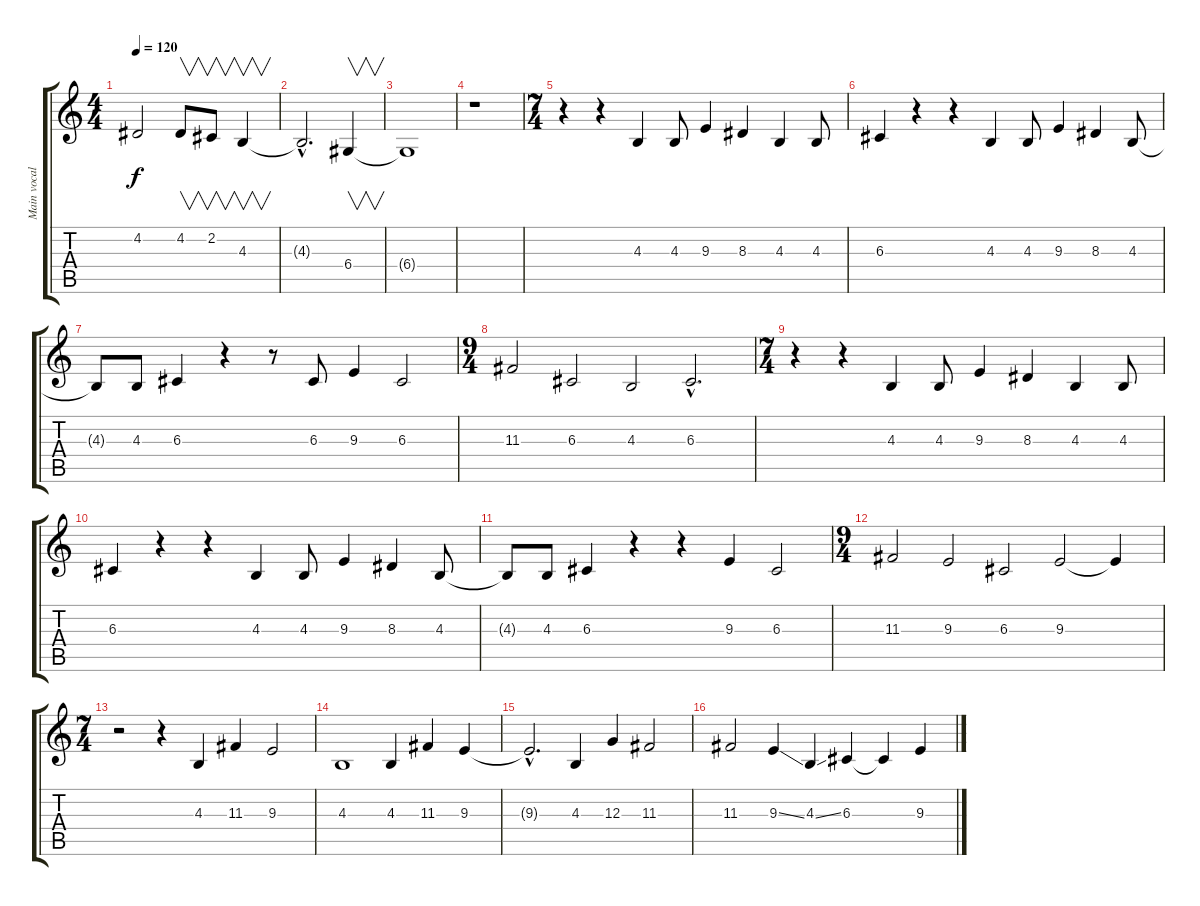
\track ("Main vocal" "Main vocal") {instrument stringensemble1}
\staff {score tabs}
\tuning (E4 B3 G3 D3 A2 E2) {hide}
\ts (4 4)
\tempo 120
\clef g2
\ks c
4.2{t}.2{dy f} 4.2.8{v} 2.2.8{v} 4.3.4{v} |
4.3{hac t}.2{d} 6.4.4{v} |
6.4{t}.1 |
r.1 |
\ts (7 4)
r.4 r.4 4.3.4 4.3.8 9.3.4 8.3.4 4.3.4 4.3.8 |
6.3.4 r.4 r.4 4.3.4 4.3.8 9.3.4 8.3.4 4.3.8 |
4.3{t}.8 4.3.8 6.3.4 r.4 r.8 6.3.8 9.3.4 6.3.2 |
\ts (9 4)
11.3.2 6.3.2 4.3.2 6.3{hac}.2{d} |
\ts (7 4)
r.4 r.4 4.3.4 4.3.8 9.3.4 8.3.4 4.3.4 4.3.8 |
6.3.4 r.4 r.4 4.3.4 4.3.8 9.3.4 8.3.4 4.3.8 |
4.3{t}.8 4.3.8 6.3.4 r.4 r.4 9.3.4 6.3.2 |
\ts (9 4)
11.3.2 9.3.2 6.3.2 9.3.2 9.3{t}.4 |
\ts (7 4)
r.2 r.4 4.3.4 11.3.4 9.3.2 |
4.3.1 4.3.4 11.3.4 9.3.4 |
9.3{hac t}.2{d} 4.3.4 12.3.4 11.3.2 |
11.3.2 9.3{ss}.4 4.3{ss}.4 6.3.4 6.3{t}.4 9.3.4
